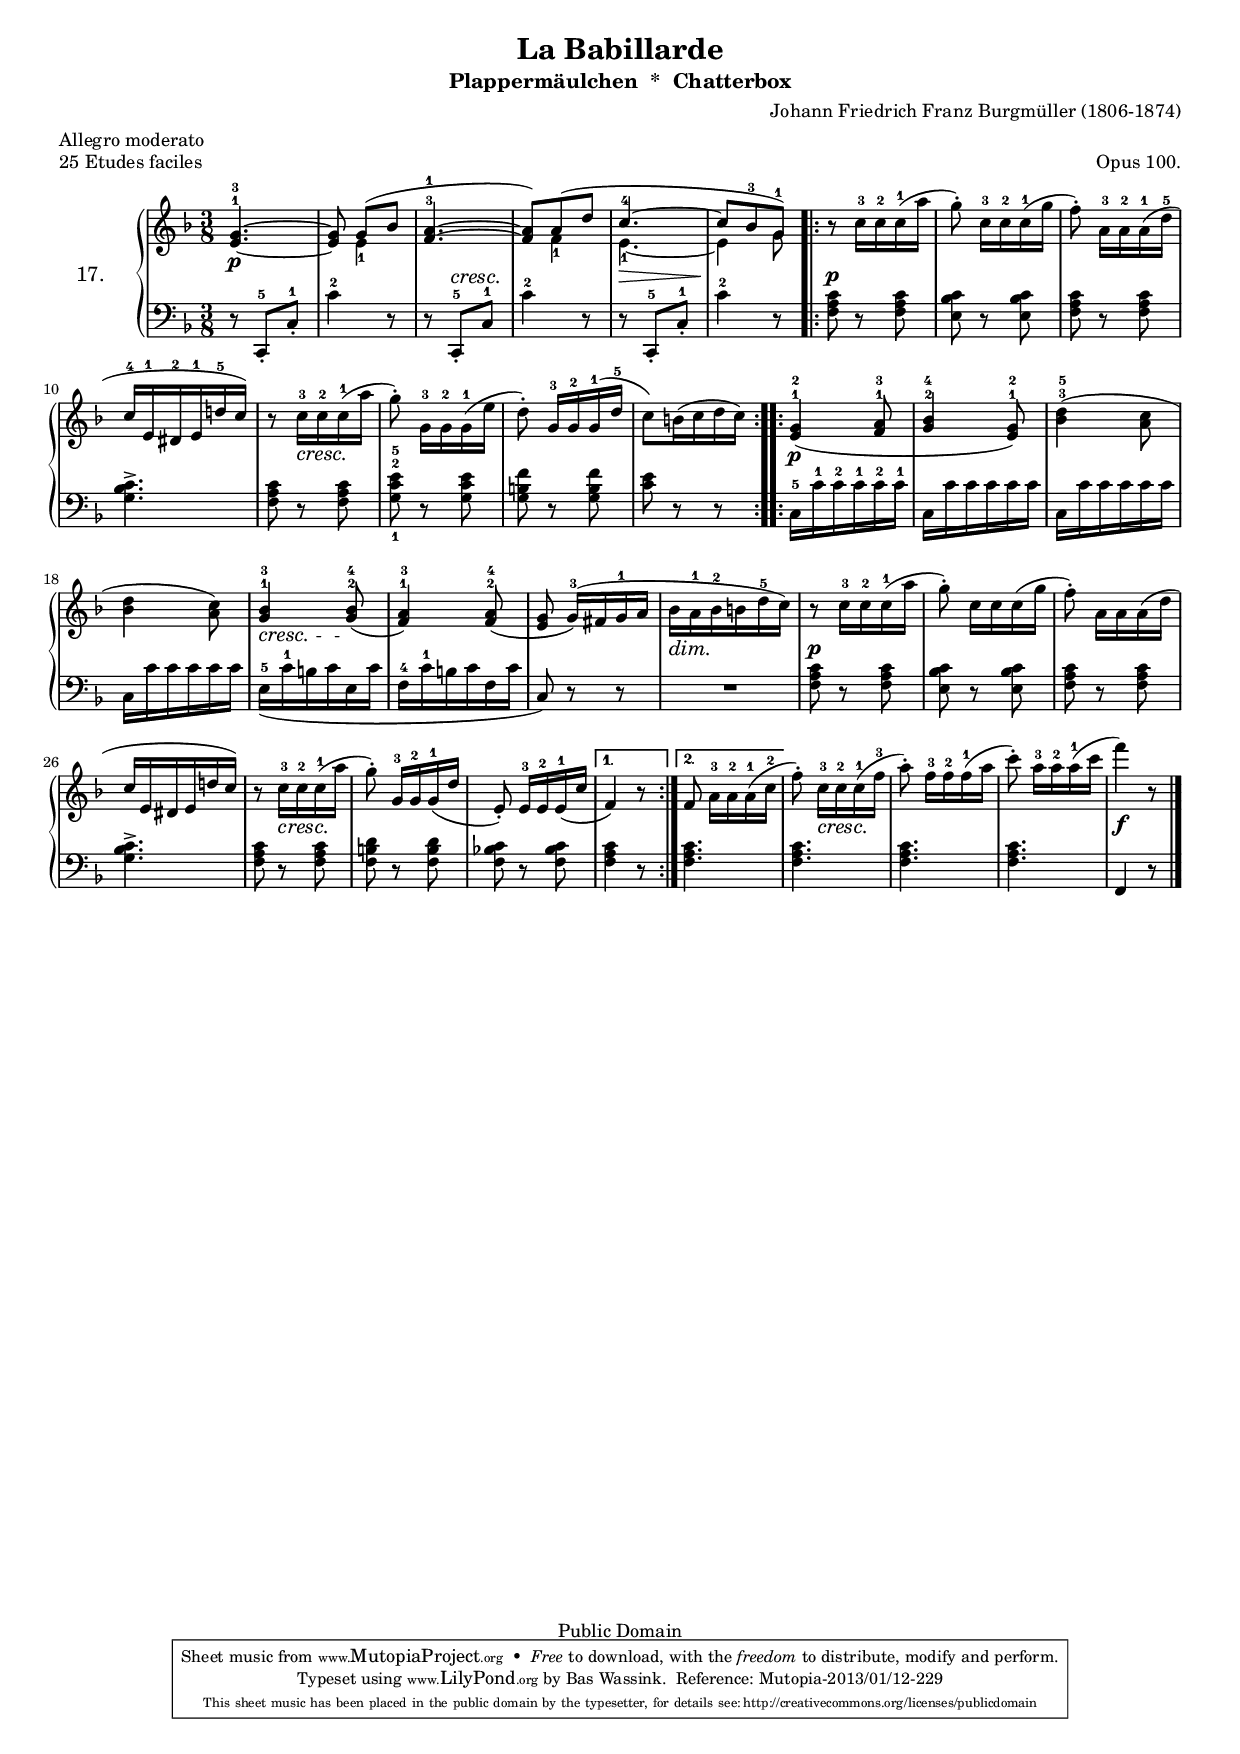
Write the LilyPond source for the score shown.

\version "2.16.0"
#(set-global-staff-size 16)
\include "nederlands.ly"
\header {
  title             = "La Babillarde"
  subtitle          = "Plappermäulchen  *  Chatterbox"
  composer          = "Johann Friedrich Franz Burgmüller (1806-1874)"
  piece             = "25 Etudes faciles"
  opus              = "Opus 100."
  meter             = "Allegro moderato"
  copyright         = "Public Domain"
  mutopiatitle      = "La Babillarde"
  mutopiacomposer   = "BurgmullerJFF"
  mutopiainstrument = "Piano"
  date              = "19th Century"
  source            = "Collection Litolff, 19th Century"
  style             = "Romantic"
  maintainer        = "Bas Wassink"
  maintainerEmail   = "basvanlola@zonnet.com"

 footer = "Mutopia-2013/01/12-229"
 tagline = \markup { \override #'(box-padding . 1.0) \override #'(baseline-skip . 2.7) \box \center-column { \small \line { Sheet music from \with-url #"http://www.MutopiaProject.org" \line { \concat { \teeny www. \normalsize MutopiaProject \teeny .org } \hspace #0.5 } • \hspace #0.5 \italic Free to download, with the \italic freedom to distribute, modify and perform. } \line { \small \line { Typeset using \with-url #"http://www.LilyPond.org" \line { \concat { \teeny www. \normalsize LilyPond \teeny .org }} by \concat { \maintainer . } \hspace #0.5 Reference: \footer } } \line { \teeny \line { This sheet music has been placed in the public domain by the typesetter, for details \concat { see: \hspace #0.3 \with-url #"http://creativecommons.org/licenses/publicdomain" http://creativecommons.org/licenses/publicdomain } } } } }
}

Global =  {\key f\major \time 3/8}

VoiceI =  \relative c' {
  <e g>4._\p-1-3 ~
  <e g>8 <<{ g8( bes
  <f a>4.-3-1 ~
  <f a>8) a8( d c4.-4 ~ c8 bes-3  g)-1}
          \\{ e4-1 s2
          f4-1 e4.-1\> ~ e4\! g8}>>
  
  \repeat volta 2 {\stemNeutral \slurNeutral \tieNeutral
  
  r8 c16-3 c-2 c-1 ( a'
   g8)-.  c,16[-3 c-2 c-1 ( g']
   f8)-. \stemDown  a,16[-3 a-2 a-1 ( d-5]
  \stemUp c-4 e,-1 dis-2 e-1 d'!-5  c)
  
  \stemNeutral r8 c16-3_\cresc c-2\! c-1 ( a'
   g8)-. \stemDown  g,16[-3 g-2 g-1 ( e']
  \stemNeutral  d8)-.  g,16[-3 g-2 g-1 ( d'-5]
   c8) b16 ( c d  c)
  }

  \repeat volta 2 {
  
  <e, g >4_\p-1-2( <f a>8-1-3
  <g bes>4-2-4 <e g>8)-1-2
  <bes'\> d >4-3-5( <a\! c>8
  <bes\> d>4 <a\! c>8)
  
  <g bes>4_\cresc-1-3 <g bes >8-2-4(\!
  <f a>4)-1-3 <f a >8-2-4(
  <e g> g16)[-3 ( fis g-1 a]
  bes\dim a-1\! bes-2 b d-5  c)
  
  r8 c16-3 c-2 c-1 ( a'
   g8)-.  c,16[ c c ( g']
   f8)-.  a,16[ a a ( d]
  c e, dis e d'!  c)
  
  r8 c16-3\cresc c-2 c-1\! ( a'
   g8)-.  g,16[-3 g-2 g-1 ( d']
   e,8)-.  e16[-3 e-2 e-1 ( c']
  }
  
  \alternative {
    {f,4) r8}
    {f8 \stemDown  a16[-3 a-2 a-1 ( c-2]}
  }
  
   f8)-. c16[-3\cresc c-2\! c-1 ( f-3]
   a8)-. f16[-3 f-2 f-1 ( a]
   c8)-.  a16[-3 a-2 a-1 ( c]
   f4)_\f r8
  \bar "|."
  }
   
VoiceII =  \relative c, {
  r8 c-.-5 c'-.-1
  c'4-2 r8
  r c,,-.-5^\cresc c'-1\!
  c'4-2 r8
  
  r c,,-.-5 c'-.-1
  c'4-2 r8
  
  <f, a c>^\p r <f a c>
  <e bes' c> r <e bes' c>
  <f a c> r <f a c>
  <g bes c>4.->
  
  <f a c>8 r <f a c>
  <g-1 c-2 e-5> r <g c e>
  <g b f'> r <g b f'>
  <c e> r r
  
  c,16-5 c'-1 c-2 c-1 c-2 c-1
  c, c' c c c c
  c, c' c c c c
  c, c' c c c c
  
  \slurDown e,-5 ( c'-1 b c e, c'
  f,-4 c'-1 b c f, c'
   c,8) r r
  R4.
  
  <f a c>8^\p r <f a c>
  <e bes' c> r <e bes' c>
  <f a c> r <f a c>
  <g bes c>4.->
  
  <f a c>8 r <f a c>
  <f b d> r <f b d>
  <f bes! c> r <f bes c>
  
    <f a c>4 r8
    <f a c>4.
    
  <f a c>
  <f a c>
  <f a c>
  f,4 r8
  }

\score { {
\context PianoStaff <<
  \set PianoStaff.midiInstrument = "acoustic grand"
  \set PianoStaff.instrumentName = \markup{\large "17."}
  \context Staff = "up" <<
    \Global \clef treble
    \context Voice=VcI \VoiceI
  >>
  \context Staff = "down" <<
    \Global \clef bass
    \context Voice=VcII \VoiceII
  >>
>>
}
\layout {}

  \midi {
    \tempo 4 = 108
    }


}

